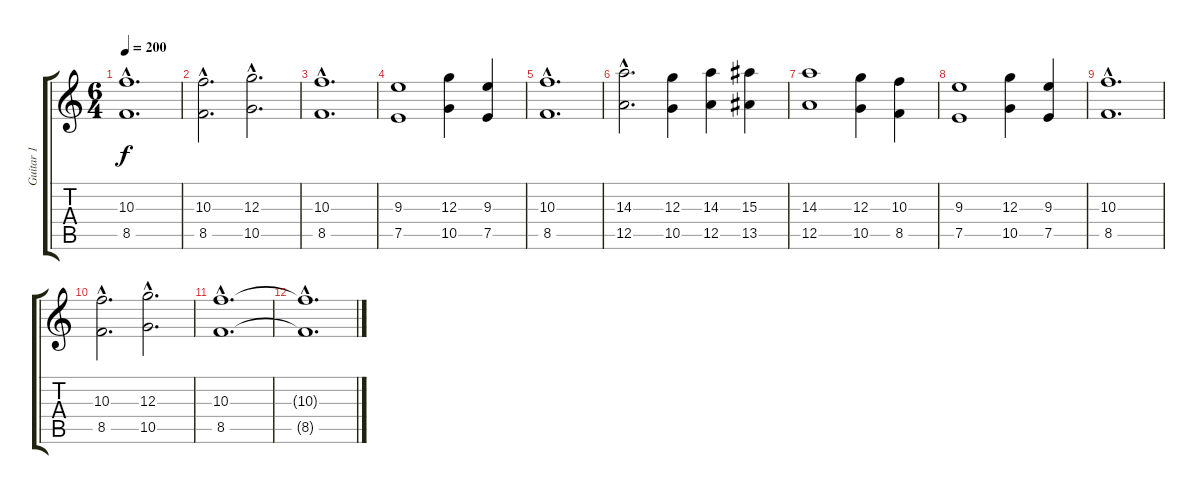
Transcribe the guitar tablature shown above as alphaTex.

\track ("Guitar 1" "Guitar 1") {instrument distortionguitar}
\staff {score tabs}
\tuning (E4 B3 G3 D3 A2 D2) {hide}
\ts (6 4)
\tempo 200
\clef g2
\ks c
(10.3{hac} 8.5{hac}).1{d dy f} |
(10.3{hac} 8.5{hac}).2{d} (12.3{hac} 10.5{hac}).2{d} |
(10.3{hac} 8.5{hac}).1{d} |
(9.3 7.5).1 (12.3 10.5).4 (9.3 7.5).4 |
(10.3{hac} 8.5{hac}).1{d} |
(14.3{hac} 12.5{hac}).2{d} (12.3 10.5).4 (14.3 12.5).4 (15.3 13.5).4 |
(14.3 12.5).1 (12.3 10.5).4 (10.3 8.5).4 |
(9.3 7.5).1 (12.3 10.5).4 (9.3 7.5).4 |
(10.3{hac} 8.5{hac}).1{d} |
(10.3{hac} 8.5{hac}).2{d} (12.3{hac} 10.5{hac}).2{d} |
(10.3{hac} 8.5{hac}).1{d} |
(10.3{hac t} 8.5{hac t}).1{d}
